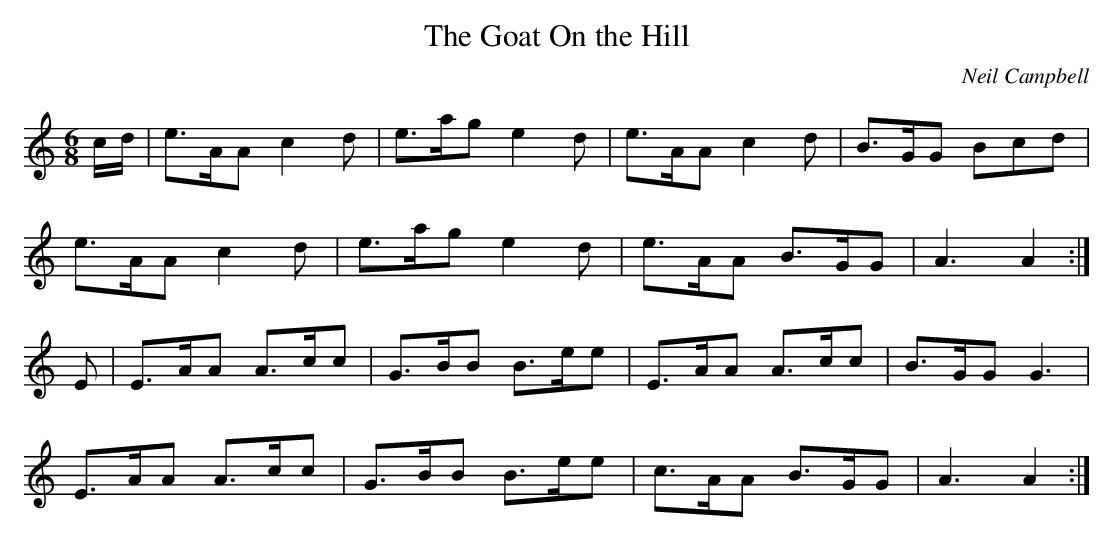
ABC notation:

X:1
T:Goat On the Hill, The
C:Neil Campbell
L:1/8
M:6/8
K:Am
c/d/| e>AA c2 d | e>ag e2 d | e>AA c2 d | B>GG Bcd |
      e>AA c2 d | e>ag e2 d | e>AA B>GG | A3   A2 :|
E   | E>AA A>cc | G>BB B>ee | E>AA A>cc | B>GG G3  |
      E>AA A>cc | G>BB B>ee | c>AA B>GG | A3   A2 :|]
